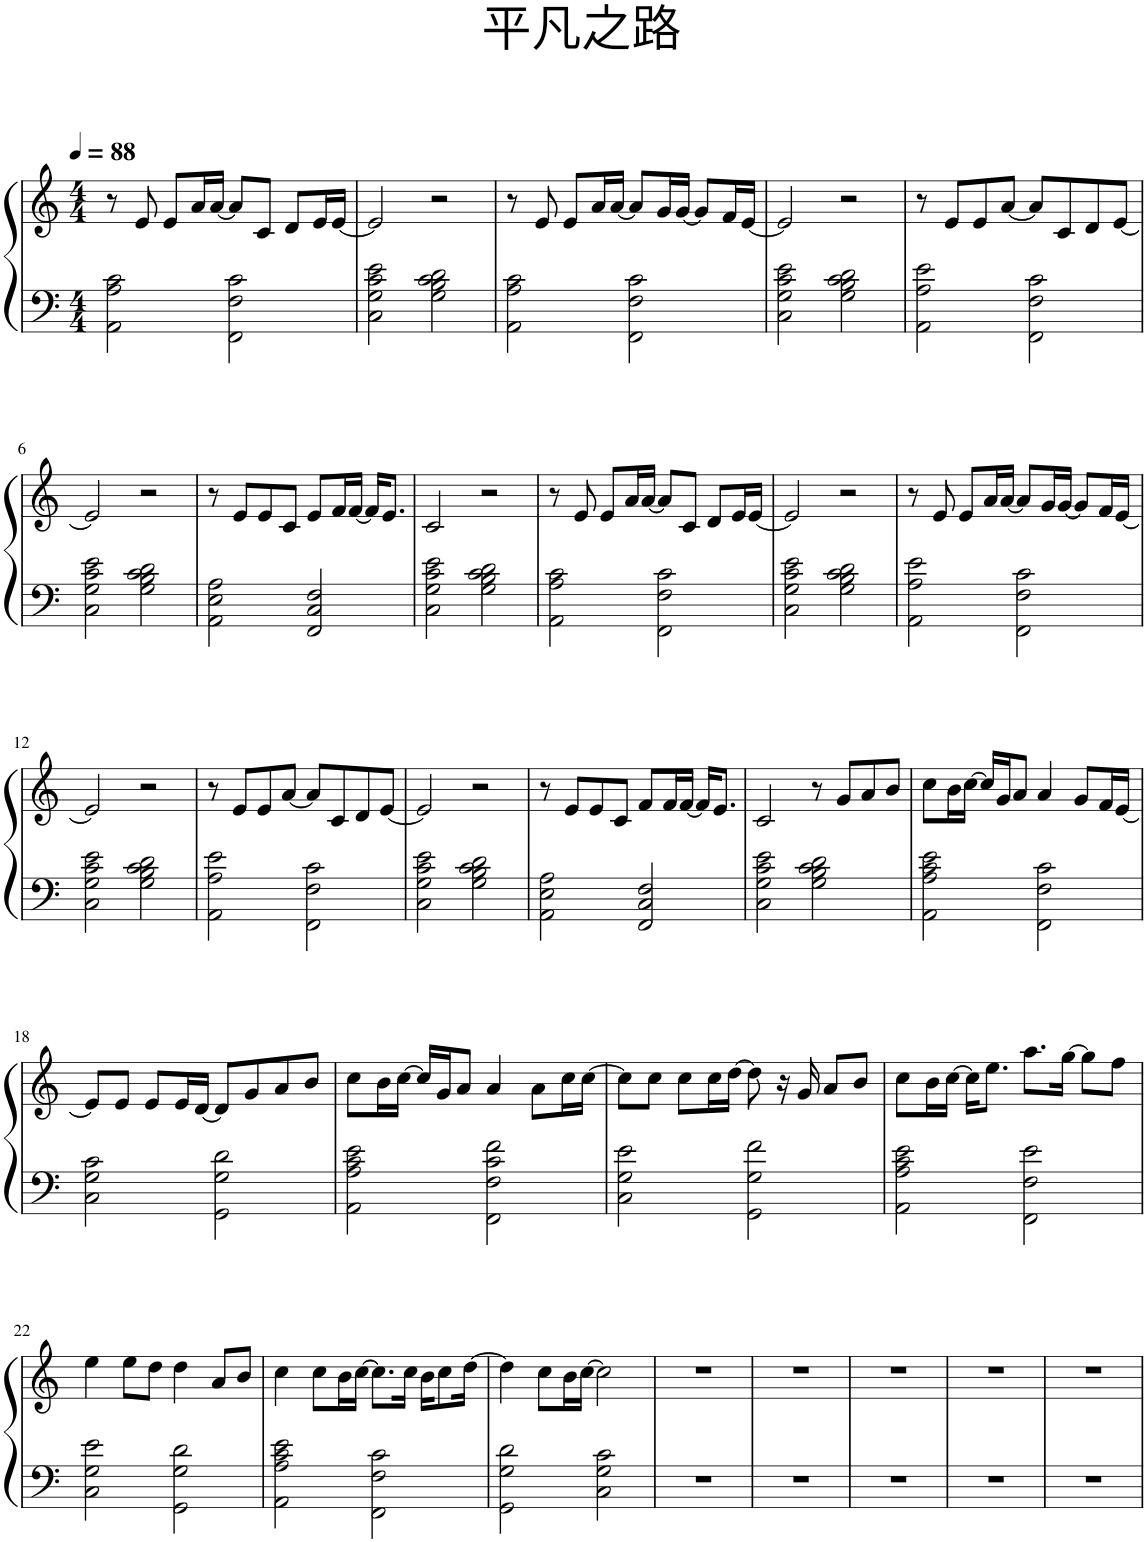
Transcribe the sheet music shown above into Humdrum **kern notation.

**kern	**kern
*part1	*part1
*staff2	*staff1
*I"Piano	*
*I'Pno.	*
*clefF4	*clefG2
*k[]	*k[]
*M4/4	*M4/4
*MM88	*MM88
=1	=1
2AA\ 2A\ 2c\	8r
.	8e/
.	8e/L
.	16a/L
.	[16a/JJ
2FF\ 2F\ 2c\	8a/L]
.	8c/J
.	8d/L
.	16e/L
.	[16e/JJ
=2	=2
2C\ 2G\ 2c\ 2e\	2e/]
2G\ 2B\ 2c\ 2d\	2r
=3	=3
2AA\ 2A\ 2c\	8r
.	8e/
.	8e/L
.	16a/L
.	[16a/JJ
2FF\ 2F\ 2c\	8a/L]
.	16g/L
.	[16g/JJ
.	8g/L]
.	16f/L
.	[16e/JJ
=4	=4
2C\ 2G\ 2c\ 2e\	2e/]
2G\ 2B\ 2c\ 2d\	2r
=5	=5
2AA\ 2A\ 2e\	8r
.	8e/L
.	8e/
.	[8a/J
2FF\ 2F\ 2c\	8a/L]
.	8c/
.	8d/
.	[8e/J
!!LO:LB:g=z
=6	=6
2C\ 2G\ 2c\ 2e\	2e/]
2G\ 2B\ 2c\ 2d\	2r
=7	=7
2AA\ 2E\ 2A\	8r
.	8e/L
.	8e/
.	8c/J
2FF/ 2C/ 2F/	8e/L
.	16f/L
.	[16f/JJ
.	16f/KL]
.	8.e/J
=8	=8
2C\ 2G\ 2c\ 2e\	2c/
2G\ 2B\ 2c\ 2d\	2r
=9	=9
2AA\ 2A\ 2c\	8r
.	8e/
.	8e/L
.	16a/L
.	[16a/JJ
2FF\ 2F\ 2c\	8a/L]
.	8c/J
.	8d/L
.	16e/L
.	[16e/JJ
=10	=10
2C\ 2G\ 2c\ 2e\	2e/]
2G\ 2B\ 2c\ 2d\	2r
=11	=11
2AA\ 2A\ 2e\	8r
.	8e/
.	8e/L
.	16a/L
.	[16a/JJ
2FF\ 2F\ 2c\	8a/L]
.	16g/L
.	[16g/JJ
.	8g/L]
.	16f/L
.	[16e/JJ
!!LO:LB:g=z
=12	=12
2C\ 2G\ 2c\ 2e\	2e/]
2G\ 2B\ 2c\ 2d\	2r
=13	=13
2AA\ 2A\ 2e\	8r
.	8e/L
.	8e/
.	[8a/J
2FF\ 2F\ 2c\	8a/L]
.	8c/
.	8d/
.	[8e/J
=14	=14
2C\ 2G\ 2c\ 2e\	2e/]
2G\ 2B\ 2c\ 2d\	2r
=15	=15
2AA\ 2E\ 2A\	8r
.	8e/L
.	8e/
.	8c/J
2FF/ 2C/ 2F/	8f/L
.	16f/L
.	[16f/JJ
.	16f/KL]
.	8.e/J
=16	=16
2C\ 2G\ 2c\ 2e\	2c/
2G\ 2B\ 2c\ 2d\	8r
.	8g/L
.	8a/
.	8b/J
=17	=17
2AA\ 2A\ 2c\ 2e\	8cc\L
.	16b\L
.	[16cc\JJ
.	16cc/LL]
.	16g/J
.	8a/J
2FF\ 2F\ 2c\	4a/
.	8g/L
.	16f/L
.	[16e/JJ
!!LO:LB:g=z
=18	=18
2C\ 2G\ 2c\	8e/L]
.	8e/J
.	8e/L
.	16e/L
.	[16d/JJ
2GG\ 2G\ 2d\	8d/L]
.	8g/
.	8a/
.	8b/J
=19	=19
2AA\ 2A\ 2c\ 2e\	8cc\L
.	16b\L
.	[16cc\JJ
.	16cc/LL]
.	16g/J
.	8a/J
2FF\ 2F\ 2c\ 2f\	4a/
.	8a\L
.	16cc\L
.	[16cc\JJ
=20	=20
2C\ 2G\ 2e\	8cc\L]
.	8cc\J
.	8cc\L
.	16cc\L
.	[16dd\JJ
2GG\ 2G\ 2f\	8dd\]
.	16r
.	16g/
.	8a/L
.	8b/J
=21	=21
2AA\ 2A\ 2c\ 2e\	8cc\L
.	16b\L
.	[16cc\JJ
.	16cc\KL]
.	8.ee\J
2FF\ 2F\ 2e\	8.aa\L
.	[16gg\Jk
.	8gg\L]
.	8ff\J
!!LO:LB:g=z
=22	=22
2C\ 2G\ 2e\	4ee\
.	8ee\L
.	8dd\J
2GG\ 2G\ 2d\	4dd\
.	8a/L
.	8b/J
=23	=23
2AA\ 2A\ 2c\ 2e\	4cc\
.	8cc\L
.	16b\L
.	[16cc\JJ
2FF\ 2F\ 2c\	8.cc\L]
.	16cc\Jk
.	16b\KL
.	8cc\
.	[16dd\Jk
=24	=24
2GG\ 2G\ 2d\	4dd\]
.	8cc\L
.	16b\L
.	[16cc\JJ
2C\ 2G\ 2c\	2cc\]
=25	=25
1r	1r
=26	=26
1r	1r
=27	=27
1r	1r
=28	=28
1r	1r
=29	=29
1r	1r
=	=
*-	*-
